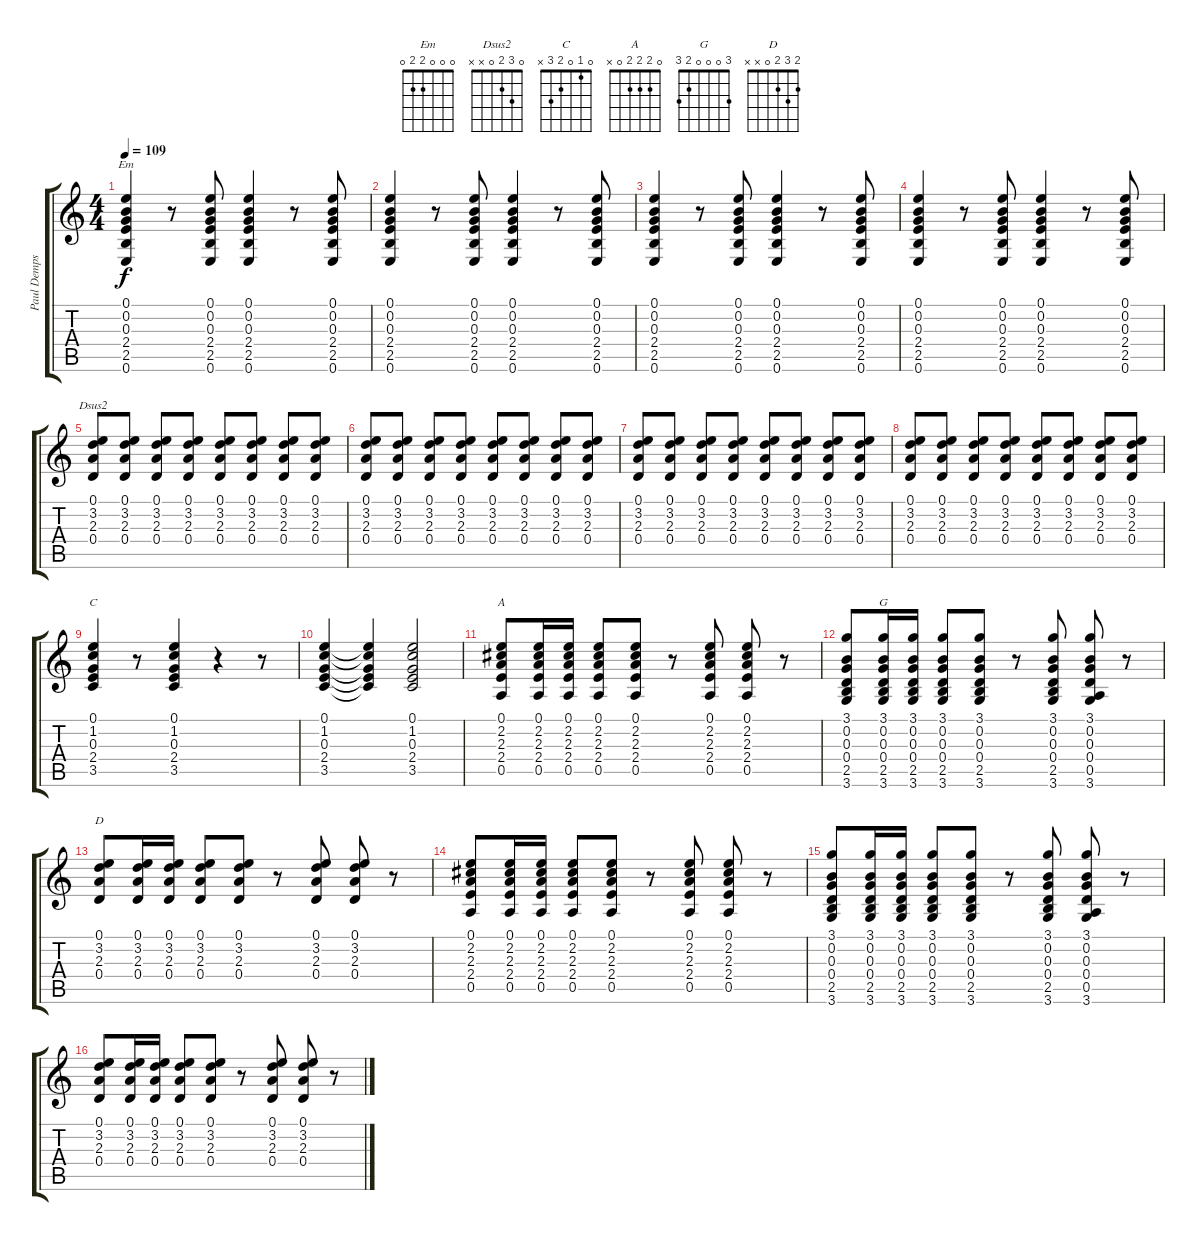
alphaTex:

\track ("Paul Dempsy" "Paul Demps") {instrument acousticguitarsteel}
\staff {score tabs}
\tuning (E4 B3 G3 D3 A2 E2) {hide}
\chord ("Em" 0 0 0 2 2 0)
\chord ("Dsus2" 0 3 2 0 x x)
\chord ("C" 0 1 0 2 3 x)
\chord ("A" 0 2 2 2 0 x)
\chord ("G" 3 0 0 0 2 3)
\chord ("D" 2 3 2 0 x x)
\ts (4 4)
\tempo 109
\clef g2
\ks c
(0.1 0.2 0.3 2.4 2.5 0.6).4{ch "Em" dy f} r.8 (0.1 0.2 0.3 2.4 2.5 0.6).8 (0.1 0.2 0.3 2.4 2.5 0.6).4 r.8 (0.1 0.2 0.3 2.4 2.5 0.6).8 |
(0.1 0.2 0.3 2.4 2.5 0.6).4 r.8 (0.1 0.2 0.3 2.4 2.5 0.6).8 (0.1 0.2 0.3 2.4 2.5 0.6).4 r.8 (0.1 0.2 0.3 2.4 2.5 0.6).8 |
(0.1 0.2 0.3 2.4 2.5 0.6).4 r.8 (0.1 0.2 0.3 2.4 2.5 0.6).8 (0.1 0.2 0.3 2.4 2.5 0.6).4 r.8 (0.1 0.2 0.3 2.4 2.5 0.6).8 |
(0.1 0.2 0.3 2.4 2.5 0.6).4 r.8 (0.1 0.2 0.3 2.4 2.5 0.6).8 (0.1 0.2 0.3 2.4 2.5 0.6).4 r.8 (0.1 0.2 0.3 2.4 2.5 0.6).8 |
(0.1 3.2 2.3 0.4).8{ch "Dsus2"} (0.1 3.2 2.3 0.4).8 (0.1 3.2 2.3 0.4).8 (0.1 3.2 2.3 0.4).8 (0.1 3.2 2.3 0.4).8 (0.1 3.2 2.3 0.4).8 (0.1 3.2 2.3 0.4).8 (0.1 3.2 2.3 0.4).8 |
(0.1 3.2 2.3 0.4).8 (0.1 3.2 2.3 0.4).8 (0.1 3.2 2.3 0.4).8 (0.1 3.2 2.3 0.4).8 (0.1 3.2 2.3 0.4).8 (0.1 3.2 2.3 0.4).8 (0.1 3.2 2.3 0.4).8 (0.1 3.2 2.3 0.4).8 |
(0.1 3.2 2.3 0.4).8 (0.1 3.2 2.3 0.4).8 (0.1 3.2 2.3 0.4).8 (0.1 3.2 2.3 0.4).8 (0.1 3.2 2.3 0.4).8 (0.1 3.2 2.3 0.4).8 (0.1 3.2 2.3 0.4).8 (0.1 3.2 2.3 0.4).8 |
(0.1 3.2 2.3 0.4).8 (0.1 3.2 2.3 0.4).8 (0.1 3.2 2.3 0.4).8 (0.1 3.2 2.3 0.4).8 (0.1 3.2 2.3 0.4).8 (0.1 3.2 2.3 0.4).8 (0.1 3.2 2.3 0.4).8 (0.1 3.2 2.3 0.4).8 |
(0.1 1.2 0.3 2.4 3.5).4{ch "C"} r.8 (0.1 1.2 0.3 2.4 3.5).4 r.4 r.8 |
(0.1 1.2 0.3 2.4 3.5).4 (0.1{t} 1.2{t} 0.3{t} 2.4{t} 3.5{t}).4 (0.1 1.2 0.3 2.4 3.5).2 |
(0.1 2.2 2.3 2.4 0.5).8{ch "A"} (0.1 2.2 2.3 2.4 0.5).16 (0.1 2.2 2.3 2.4 0.5).16 (0.1 2.2 2.3 2.4 0.5).8 (0.1 2.2 2.3 2.4 0.5).8 r.8 (0.1 2.2 2.3 2.4 0.5).8 (0.1 2.2 2.3 2.4 0.5).8 r.8 |
(3.1 0.2 0.3 0.4 2.5 3.6).8 (3.1 0.2 0.3 0.4 2.5 3.6).16{ch "G"} (3.1 0.2 0.3 0.4 2.5 3.6).16 (3.1 0.2 0.3 0.4 2.5 3.6).8 (3.1 0.2 0.3 0.4 2.5 3.6).8 r.8 (3.1 0.2 0.3 0.4 2.5 3.6).8 (3.1 0.2 0.3 0.4 0.5 3.6).8 r.8 |
(0.1 3.2 2.3 0.4).8{ch "D"} (0.1 3.2 2.3 0.4).16 (0.1 3.2 2.3 0.4).16 (0.1 3.2 2.3 0.4).8 (0.1 3.2 2.3 0.4).8 r.8 (0.1 3.2 2.3 0.4).8 (0.1 3.2 2.3 0.4).8 r.8 |
(0.1 2.2 2.3 2.4 0.5).8 (0.1 2.2 2.3 2.4 0.5).16 (0.1 2.2 2.3 2.4 0.5).16 (0.1 2.2 2.3 2.4 0.5).8 (0.1 2.2 2.3 2.4 0.5).8 r.8 (0.1 2.2 2.3 2.4 0.5).8 (0.1 2.2 2.3 2.4 0.5).8 r.8 |
(3.1 0.2 0.3 0.4 2.5 3.6).8 (3.1 0.2 0.3 0.4 2.5 3.6).16 (3.1 0.2 0.3 0.4 2.5 3.6).16 (3.1 0.2 0.3 0.4 2.5 3.6).8 (3.1 0.2 0.3 0.4 2.5 3.6).8 r.8 (3.1 0.2 0.3 0.4 2.5 3.6).8 (3.1 0.2 0.3 0.4 0.5 3.6).8 r.8 |
(0.1 3.2 2.3 0.4).8 (0.1 3.2 2.3 0.4).16 (0.1 3.2 2.3 0.4).16 (0.1 3.2 2.3 0.4).8 (0.1 3.2 2.3 0.4).8 r.8 (0.1 3.2 2.3 0.4).8 (0.1 3.2 2.3 0.4).8 r.8
